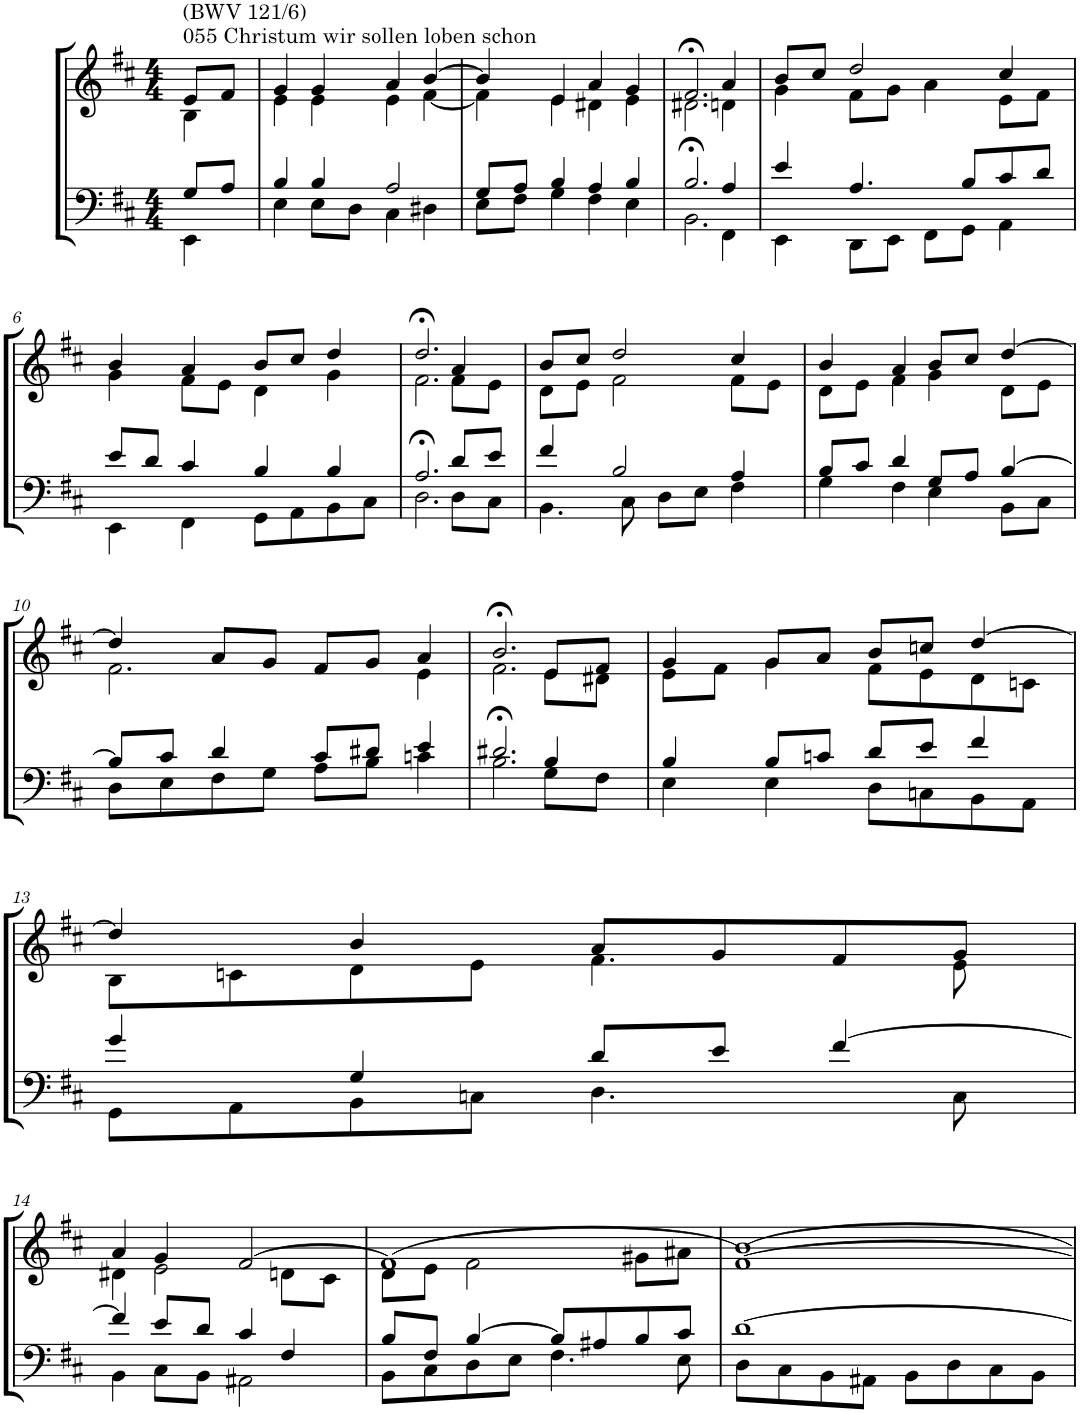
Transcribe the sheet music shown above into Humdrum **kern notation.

**kern	**kern
*part2	*part1
*staff2	*staff1
*I"Tenor/Baß	*I"Sopran/Alt
*clefF4	*clefG2
*k[f#c#]	*k[f#c#]
*M4/4	*M4/4
=1	=1
*^	*^
!	!	!LO:TX:a:t=055 Christum wir sollen loben schon	!
!	!	!LO:TX:a:t=(BWV 121/6)	!
8G/L	4EE\	8e/L	4B\
8A/J	.	8f#/J	.
=2	=2	=2	=2
4B/	4E\	4g/	4e\
4B/	8E\L	4g/	4e\
.	8D\J	.	.
2A/	4C#\	4a/	4e\
.	4D#X\	[4b/	[4f#\
=3	=3	=3	=3
8G/L	8E\L	4b/]	4f#\]
8A/J	8F#\J	.	.
4B/	4G\	4e/	4e\
4A/	4F#\	4a/	4d#X\
4B/	4E\	4g/	4e\
=4	=4	=4	=4
2.B/	2.BB>\	2.f#>/	2.d#X\
4A/	4FF#\	4a/	4dn\
=5	=5	=5	=5
4e/	4EE\	8b/L	4g\
.	.	8cc#/J	.
4.A/	8DD\L	2dd/	8f#\L
.	8EE\J	.	8g\J
.	8FF#\L	.	4a\
8B/L	8GG\J	.	.
8c#/	4AA\	4cc#/	8e\L
8d/J	.	.	8f#\J
!!LO:LB:g=z	!!
=6	=6	=6	=6
8e/L	4EE\	4b/	4g\
8d/J	.	.	.
4c#/	4FF#\	4a/	8f#\L
.	.	.	8e\J
4B/	8GG\L	8b/L	4d\
.	8AA\	8cc#/J	.
4B/	8BB\	4dd/	4g\
.	8C#\J	.	.
=7	=7	=7	=7
2.A/	2.D>\	2.dd>/	2.f#\
8d/L	8D\L	4a/	8f#\L
8e/J	8C#\J	.	8e\J
=8	=8	=8	=8
4f#/	4.BB\	8b/L	8d\L
.	.	8cc#/J	8e\J
2B/	.	2dd/	2f#\
.	8C#\	.	.
.	8D\L	.	.
.	8E\J	.	.
4A/	4F#\	4cc#/	8f#\L
.	.	.	8e\J
=9	=9	=9	=9
8B/L	4G\	4b/	8d\L
8c#/J	.	.	8e\J
4d/	4F#\	4a/	4f#\
8G/L	4E\	8b/L	4g\
8A/J	.	8cc#/J	.
[4B/	8BB\L	[4dd/	8d\L
.	8C#\J	.	8e\J
!!LO:LB:g=z	!!
=10	=10	=10	=10
8B/L]	8D\L	4dd/]	2.f#\
8c#/J	8E\	.	.
4d/	8F#\	8a/L	.
.	8G\J	8g/J	.
8c#/L	8A\L	8f#/L	.
8d#X/J	8B\J	8g/J	.
4e/	4cn\	4a/	4e\
=11	=11	=11	=11
2.d#X/	2.B>\	2.b>/	2.f#\
4B/	8G\L	8e/L	8e\L
.	8F#\J	8f#/J	8d#X\J
=12	=12	=12	=12
4B/	4E\	4g/	8e\L
.	.	.	8f#\J
8B/L	4E\	8g/L	4g\
8cn/J	.	8a/J	.
8d/L	8D\L	8b/L	8f#\L
8e/J	8Cn\	8ccn/J	8e\
4f#/	8BB\	[4dd/	8d\
.	8AA\J	.	8cn\J
!!LO:LB:g=z	!!
=13	=13	=13	=13
4g/	8GG\L	4dd/]	8B\L
.	8AA\	.	8cn\
4G/	8BB\	4b/	8d\
.	8Cn\J	.	8e\J
8d/L	4.D\	8a/L	4.f#\
8e/J	.	8g/	.
[4f#/	.	8f#/	.
.	8C\	8g/J	8e\
!!LO:LB:g=z	!!
=14	=14	=14	=14
4f#/]	4BB\	4a/	4d#X\
8e/L	8C#\L	4g/	2e\
8d/J	8BB\J	.	.
4c#/	2AA#X\	[2f#/	.
4F#/	.	.	8dn\L
.	.	.	8c#\J
=15	=15	=15	=15
8B/L	8BB\L	(1f#]	8d\L
8F#/J	8C#\	.	8e\J
[4B/	8D\	.	2f#\
.	8E\J	.	.
8B/L]	4.F#\	.	.
8A#X/	.	.	.
8B/	.	.	8g#X\L
8c#/J	8E\	.	8a#X\J
=16	=16	=16	=16
[1d	8D\L	[1f#)	1b
.	8C#\	.	.
.	8BB\	.	.
.	8AA#X\J	.	.
.	8BB\L	.	.
.	8D\	.	.
.	8C#\	.	.
.	8BB\J	.	.
*v	*v	*	*
*	*v	*v
=	=
*-	*-
